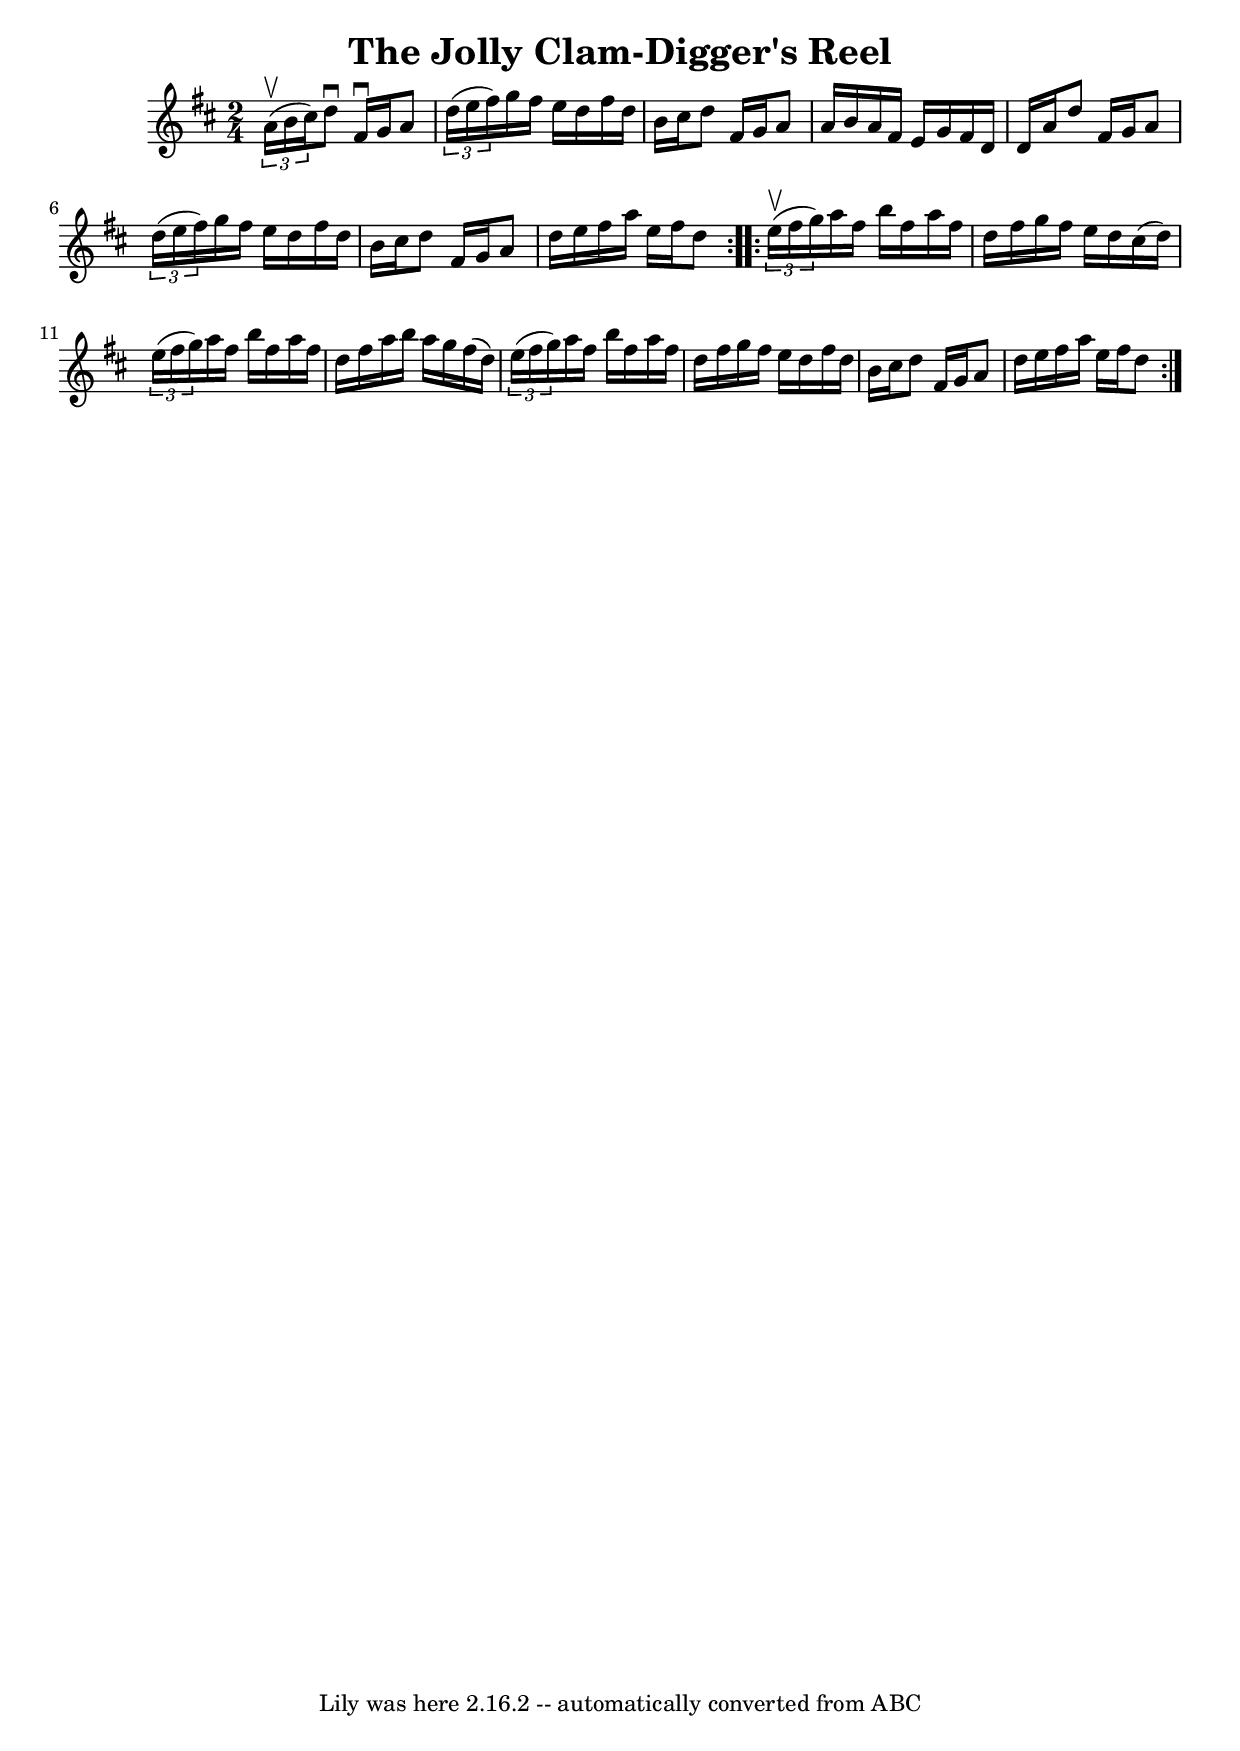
\version "2.16.2"
\include "Mammoth.ily"
\header {
  %% book = "Ryan's Mammoth Collection"
  crossRefNumber = "1"
  footnotes = ""
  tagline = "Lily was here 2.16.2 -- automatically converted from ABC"
  title = "The Jolly Clam-Digger's Reel"

}
voicedefault =  {



  \repeat volta 2 {

    \time 2/4 
    \key d \major
    \times 2/3 { a'16^\upbow(b'16 cis''16) 
	       } 
    |
    d''8^\downbow fis'16^\downbow g'16 a'8    \times 2/3 {   
      d''16 (e''16 fis''16) 
    } |
    g''16 fis''16 e''16 d''16  
    fis''16 d''16 b'16 cis''16  |
    d''8 fis'16 g'16 a'8 
    a'16 b'16  |
    a'16 fis'16 e'16 g'16 fis'16 d'16    
    d'16 a'16  |
    d''8 fis'16 g'16 a'8    \times 2/3 {   
      d''16 (e''16 fis''16) 
    } |
    g''16 fis''16 e''16 d''16  
    fis''16 d''16 b'16 cis''16  |
    d''8 fis'16 g'16 a'8 
    d''16 e''16  |
    fis''16 a''16 e''16 fis''16 d''8  

  } 
  \repeat volta 2 {
    \times 2/3 { e''16^\upbow(fis''16 g''16) 
	       } 
    |
    a''16 fis''16 b''16 fis''16 a''16 fis''16 d''16    
    fis''16  |
    g''16 fis''16 e''16 d''16 cis''16 (d''16) 
    \times 2/3 { e''16 (fis''16 g''16) 
	       } |
    a''16 fis''16   
    b''16 fis''16 a''16 fis''16 d''16 fis''16  |
    a''16    
    b''16 a''16 g''16 fis''16 (d''16)   \times 2/3 { e''16 (
						     fis''16 g''16) 
						   } |
    a''16 fis''16 b''16 fis''16    
    a''16 fis''16 d''16 fis''16  |
    g''16 fis''16 e''16    
    d''16 fis''16 d''16 b'16 cis''16  |
    d''8 fis'16 g'16 
    a'8 d''16 e''16  |
    fis''16 a''16 e''16 fis''16    
    d''8  
  }   

}

\score{
  <<

    \context Staff="default"
    {
      \voicedefault 
      
    }

  >>
  \layout {
    
  }
  \midi {
  }

}
